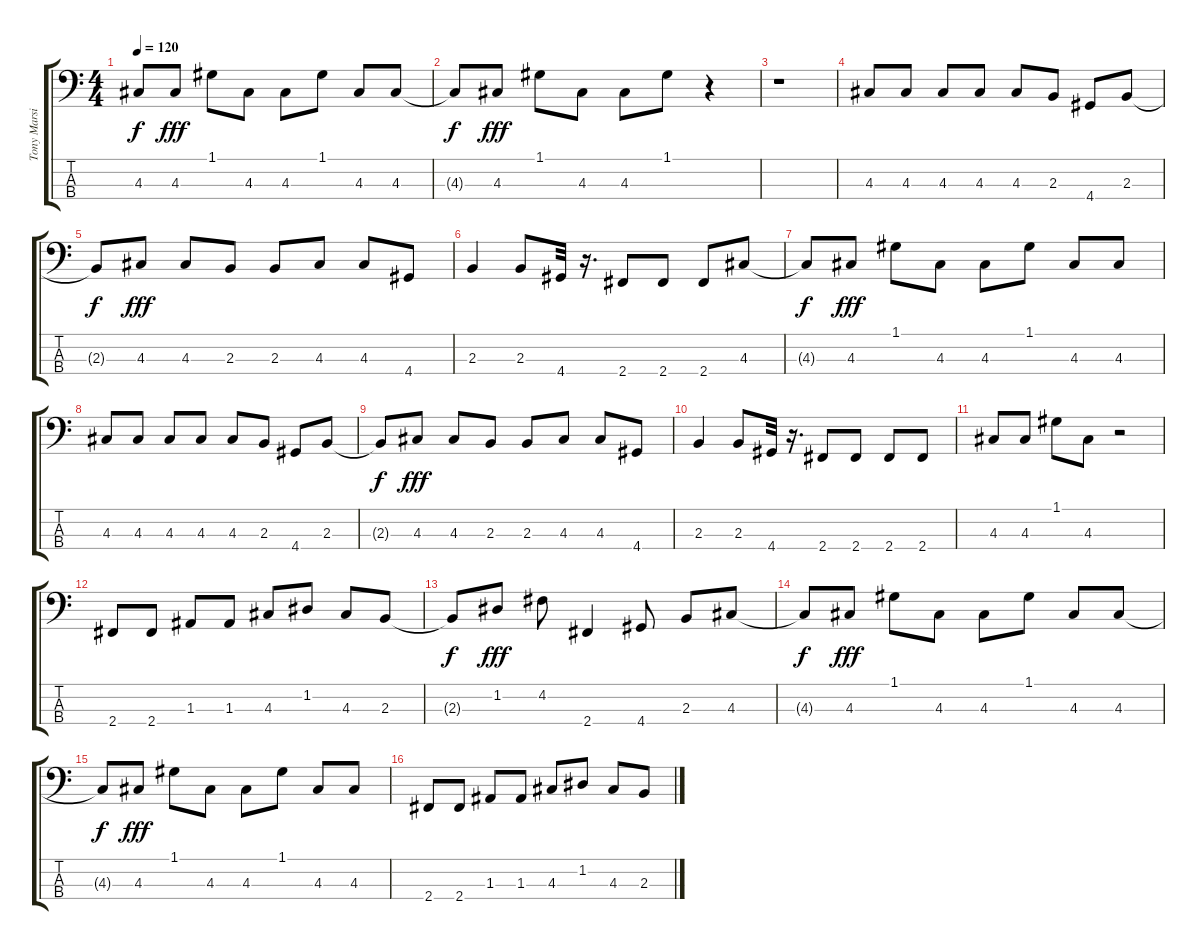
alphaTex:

\track ("Tony Marsico" "Tony Marsi") {instrument slapbass1}
\staff {score tabs}
\tuning (G2 D2 A1 E1) {hide}
\ts (4 4)
\tempo 120
\clef f4
\ks c
4.3{t}.8{dy f} 4.3.8{dy fff} 1.1.8 4.3.8 4.3.8 1.1.8 4.3.8 4.3.8 |
4.3{t}.8{dy f} 4.3.8{dy fff} 1.1.8 4.3.8 4.3.8 1.1.8 r.4 |
r.1 |
4.3.8 4.3.8 4.3.8 4.3.8 4.3.8 2.3.8 4.4.8 2.3.8 |
2.3{t}.8{dy f} 4.3.8{dy fff} 4.3.8 2.3.8 2.3.8 4.3.8 4.3.8 4.4.8 |
2.3.4 2.3.8 4.4.32 r.16{d} 2.4.8 2.4.8 2.4.8 4.3.8 |
4.3{t}.8{dy f} 4.3.8{dy fff} 1.1.8 4.3.8 4.3.8 1.1.8 4.3.8 4.3.8 |
4.3.8 4.3.8 4.3.8 4.3.8 4.3.8 2.3.8 4.4.8 2.3.8 |
2.3{t}.8{dy f} 4.3.8{dy fff} 4.3.8 2.3.8 2.3.8 4.3.8 4.3.8 4.4.8 |
2.3.4 2.3.8 4.4.32 r.16{d} 2.4.8 2.4.8 2.4.8 2.4.8 |
4.3.8 4.3.8 1.1.8 4.3.8 r.2 |
2.4.8 2.4.8 1.3.8 1.3.8 4.3.8 1.2.8 4.3.8 2.3.8 |
2.3{t}.8{dy f} 1.2.8{dy fff} 4.2.8 2.4.4 4.4.8 2.3.8 4.3.8 |
4.3{t}.8{dy f} 4.3.8{dy fff} 1.1.8 4.3.8 4.3.8 1.1.8 4.3.8 4.3.8 |
4.3{t}.8{dy f} 4.3.8{dy fff} 1.1.8 4.3.8 4.3.8 1.1.8 4.3.8 4.3.8 |
2.4.8 2.4.8 1.3.8 1.3.8 4.3.8 1.2.8 4.3.8 2.3.8
